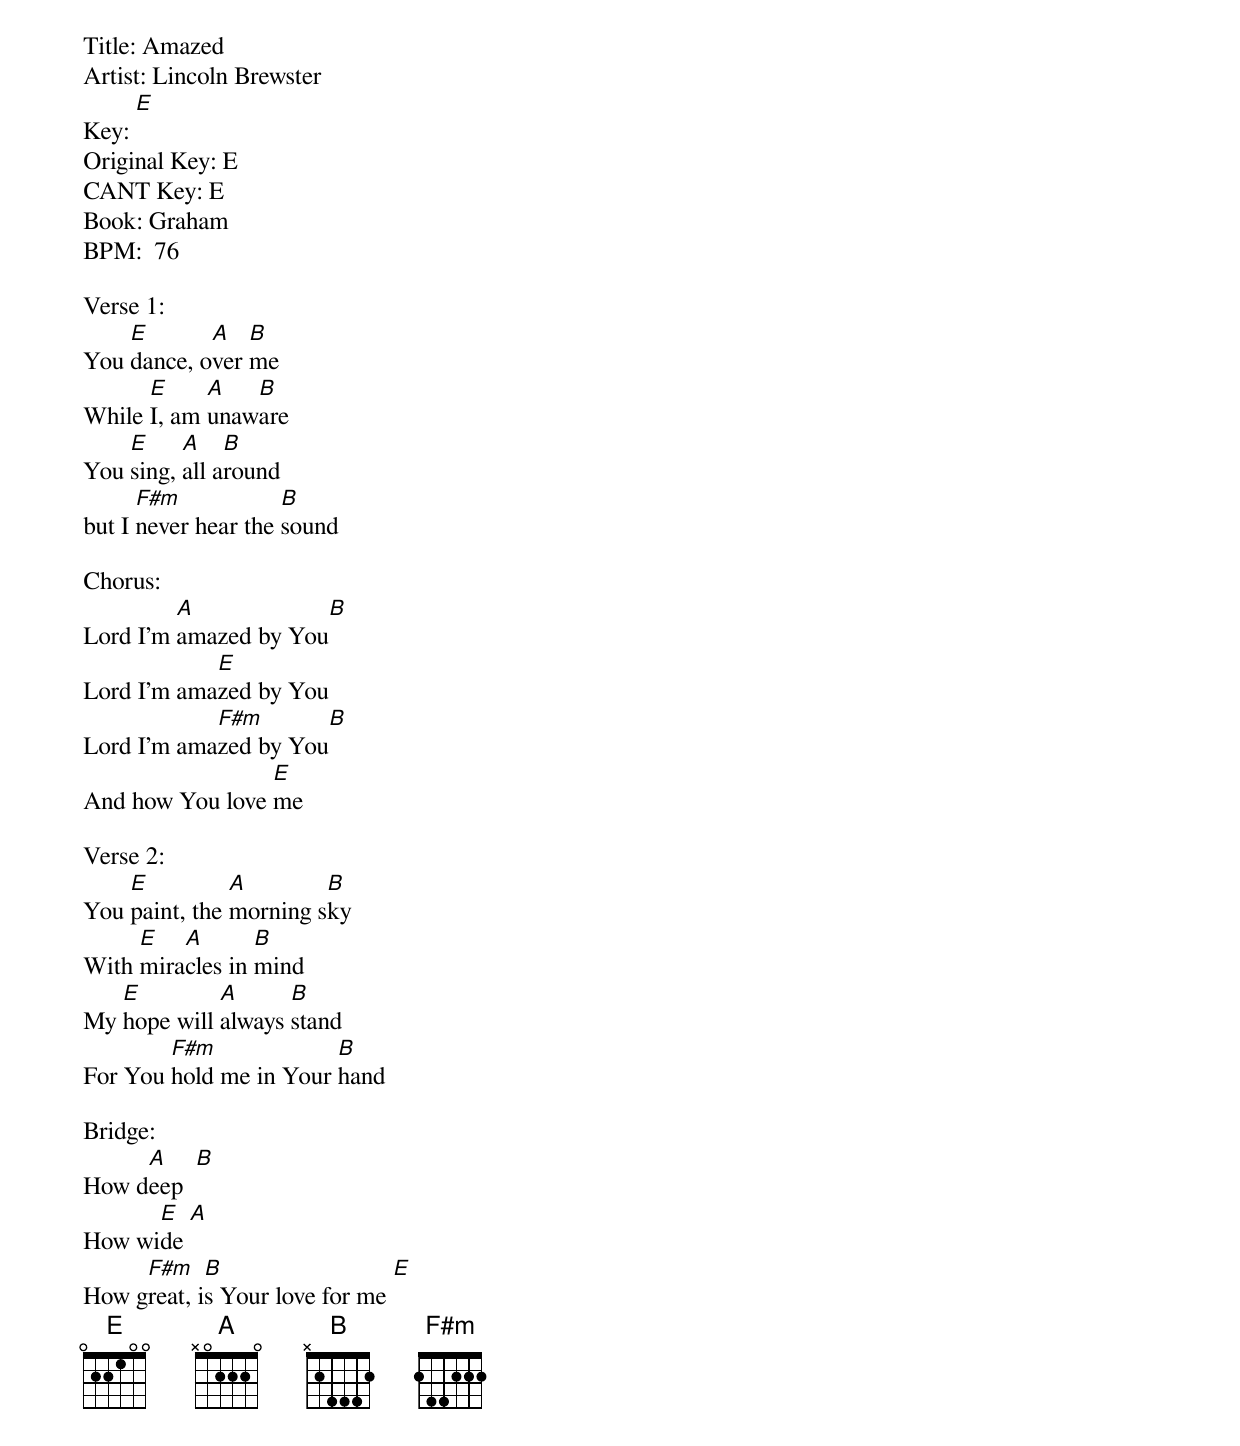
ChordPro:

Title: Amazed
Artist: Lincoln Brewster
Key: [E]
Original Key: E
CANT Key: E
Book: Graham
BPM:  76

Verse 1:
You [E]dance, o[A]ver [B]me
While [E]I, am [A]unaw[B]are
You [E]sing, [A]all a[B]round
but I [F#m]never hear the [B]sound

Chorus:
Lord I'm [A]amazed by You[B]
Lord I'm ama[E]zed by You
Lord I'm ama[F#m]zed by You[B]
And how You love [E]me

Verse 2:
You [E]paint, the [A]morning s[B]ky
With [E]mira[A]cles in [B]mind
My [E]hope will [A]always [B]stand
For You [F#m]hold me in Your [B]hand

Bridge:
How d[A]eep  [B]
How wi[E]de [A]
How g[F#m]reat, i[B]s Your love for me [E]
